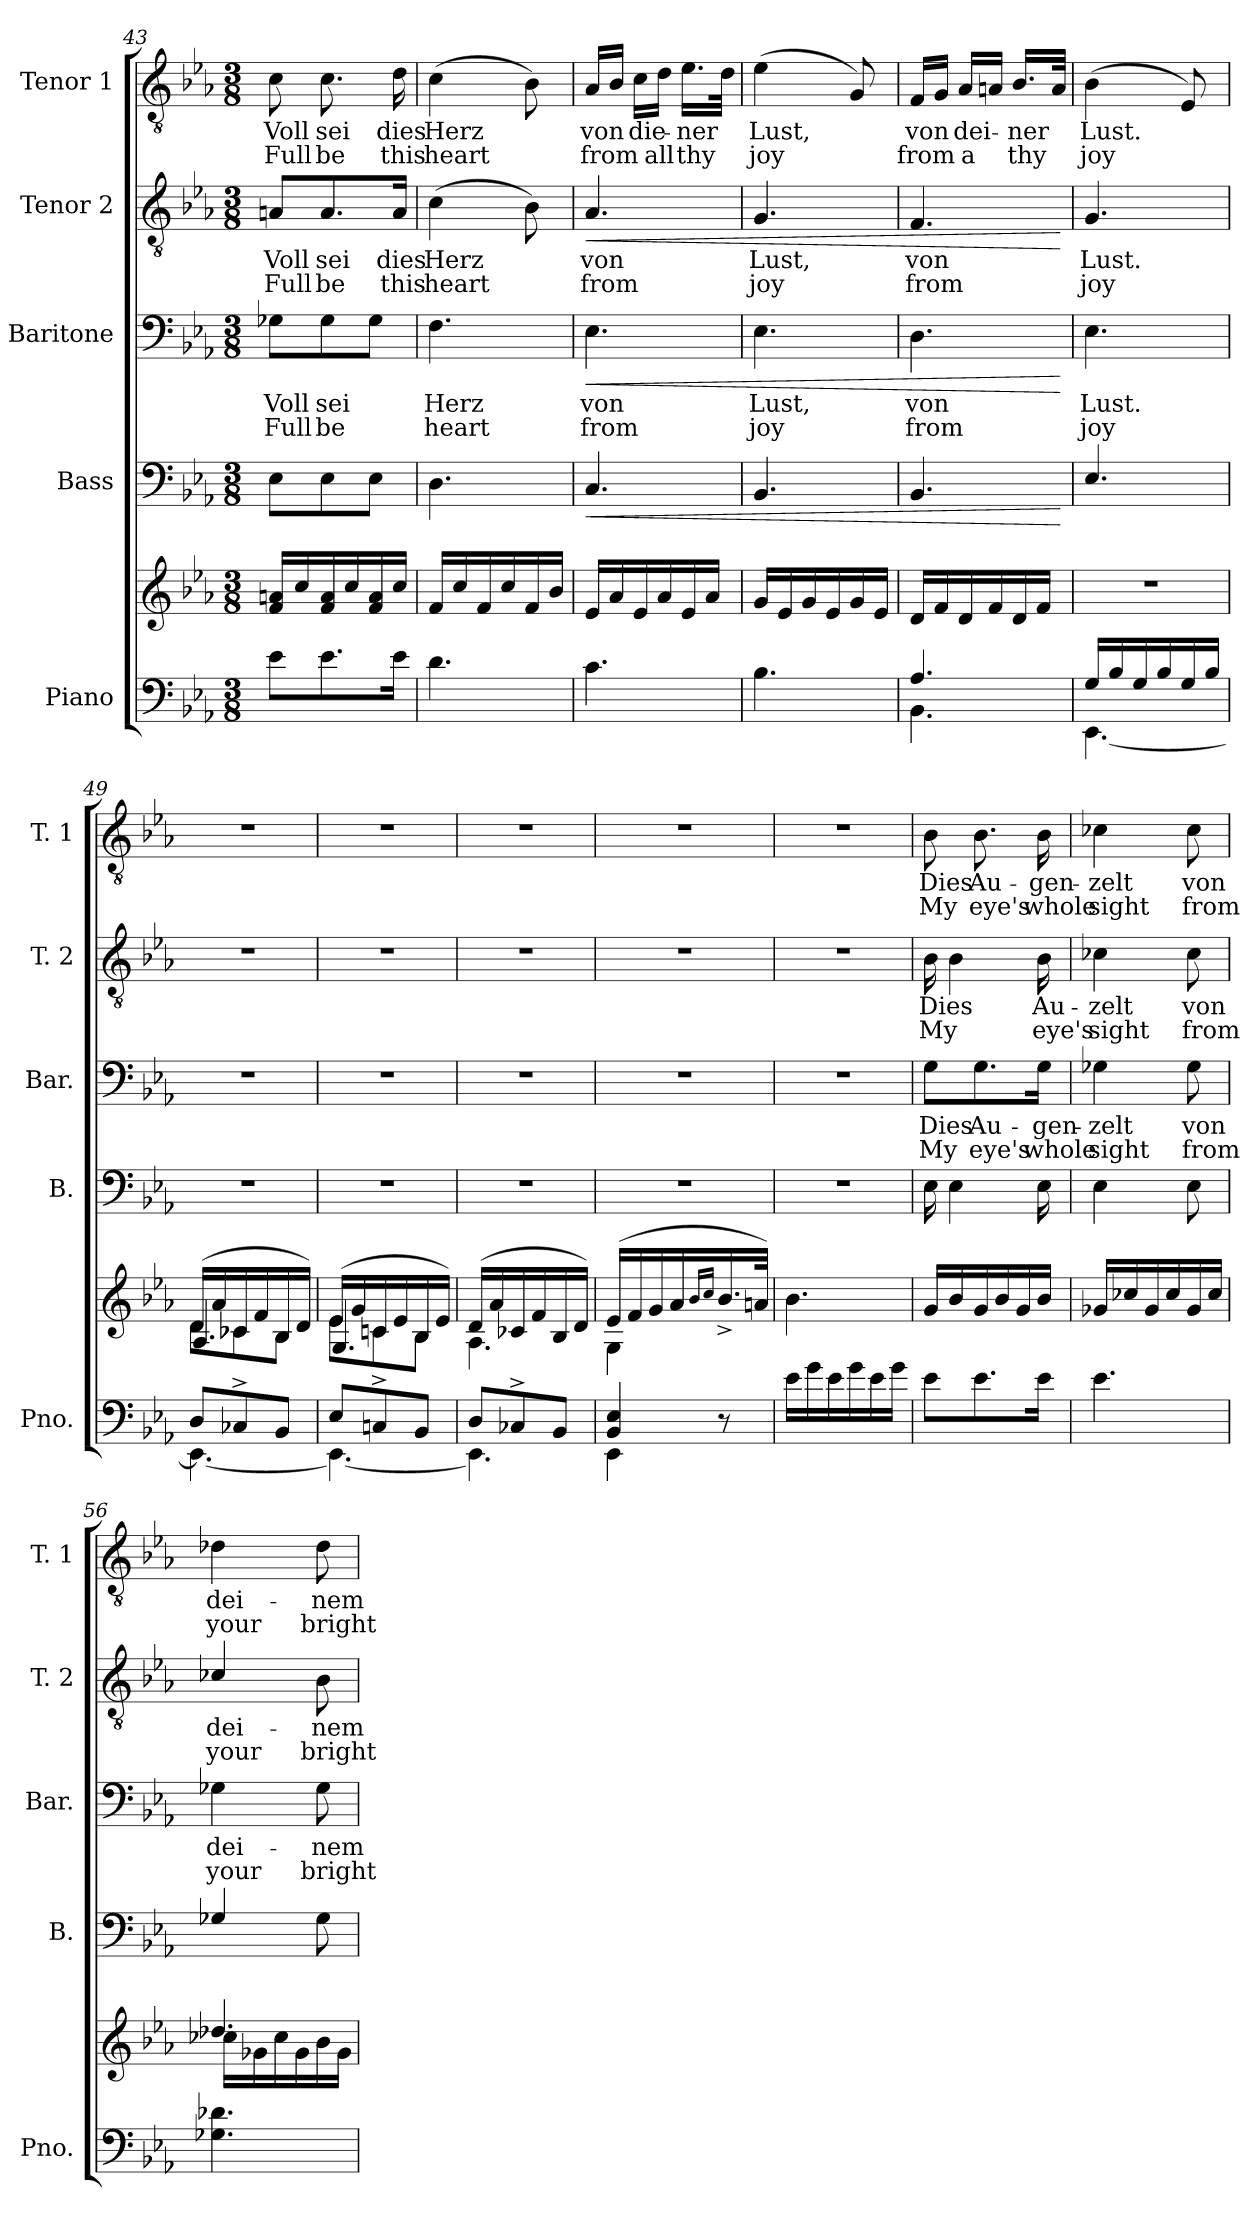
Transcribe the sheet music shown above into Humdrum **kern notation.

**kern	**kern	**kern	**dynam	**kern	**text	**text	**dynam	**kern	**text	**text	**dynam	**kern	**text	**text
*part5	*part5	*part4	*part4	*part3	*part3	*part3	*part3	*part2	*part2	*part2	*part2	*part1	*part1	*part1
*staff6	*staff5	*staff4	*staff4	*staff3	*staff3	*staff3	*staff3	*staff2	*staff2	*staff2	*staff2	*staff1	*staff1	*staff1
*I"Piano	*	*I"Bass	*	*I"Baritone	*	*	*	*I"Tenor 2	*	*	*	*I"Tenor 1	*	*
*I'Pno.	*	*I'B.	*	*I'Bar.	*	*	*	*I'T. 2	*	*	*	*I'T. 1	*	*
*clefF4	*clefG2	*clefF4	*	*clefF4	*	*	*	*clefGv2	*	*	*	*clefGv2	*	*
*k[b-e-a-]	*k[b-e-a-]	*k[b-e-a-]	*	*k[b-e-a-]	*	*	*	*k[b-e-a-]	*	*	*	*k[b-e-a-]	*	*
*M3/8	*M3/8	*M3/8	*	*M3/8	*	*	*	*M3/8	*	*	*	*M3/8	*	*
=43	=43	=43	=43	=43	=43	=43	=43	=43	=43	=43	=43	=43	=43	=43
!	!	!	!	!	!LO:LY:b	!LO:LY:b	!	!	!LO:LY:b	!LO:LY:b	!	!	!LO:LY:b	!LO:LY:b
8e-\L	16f/ 16an/LL	8E-\L	.	8G-X\L	Voll	Full	.	8An/L	Voll	Full	.	8c\	Voll	Full
.	16cc/	.	.	.	.	.	.	.	.	.	.	.	.	.
!	!	!	!	!	!LO:LY:b	!LO:LY:b	!	!	!LO:LY:b	!LO:LY:b	!	!	!LO:LY:b	!LO:LY:b
8.e-\	16f/ 16a/	8E-\	.	8G-\	sei	be	.	8.A/	sei	be	.	8.c\	sei	be
.	16cc/	.	.	.	.	.	.	.	.	.	.	.	.	.
.	16f/ 16a/	8E-\J	.	8G-\J	.	.	.	.	.	.	.	.	.	.
!	!	!	!	!	!	!	!	!	!LO:LY:b	!LO:LY:b	!	!	!LO:LY:b	!LO:LY:b
16e-\Jk	16cc/JJ	.	.	.	.	.	.	16A/Jk	dies	this	.	16d\	dies	this
=44	=44	=44	=44	=44	=44	=44	=44	=44	=44	=44	=44	=44	=44	=44
!	!	!	!	!	!LO:LY:b	!LO:LY:b	!	!	!LO:LY:b	!LO:LY:b	!	!	!LO:LY:b	!LO:LY:b
4.d\	16f/LL	4.D\	.	4.F\	Herz	heart	.	(4c\	Herz	heart	.	(4c\	Herz	heart
.	16cc/	.	.	.	.	.	.	.	.	.	.	.	.	.
.	16f/	.	.	.	.	.	.	.	.	.	.	.	.	.
.	16cc/	.	.	.	.	.	.	.	.	.	.	.	.	.
.	16f/	.	.	.	.	.	.	8B-\)	.	.	.	8B-\)	.	.
.	16b-/JJ	.	.	.	.	.	.	.	.	.	.	.	.	.
=45	=45	=45	=45	=45	=45	=45	=45	=45	=45	=45	=45	=45	=45	=45
!	!	!	!LO:HP:b	!	!LO:LY:b	!LO:LY:b	!LO:HP:b	!	!LO:LY:b	!LO:LY:b	!LO:HP:b	!	!LO:LY:b	!LO:LY:b
4.c\	16e-/LL	4.C/	<	4.E-\	von	from	<	4.A-/	von	from	<	16A-/LL	von	from
.	16a-/	.	.	.	.	.	.	.	.	.	.	16B-/JJ	.	.
!	!	!	!	!	!	!	!	!	!	!	!	!	!LO:LY:b	!
.	16e-/	.	.	.	.	.	.	.	.	.	.	16c\LL	die-	.
!	!	!	!	!	!	!	!	!	!	!	!	!	!	!LO:LY:b
.	16a-/	.	.	.	.	.	.	.	.	.	.	16d\JJ	.	all
!	!	!	!	!	!	!	!	!	!	!	!	!	!LO:LY:b	!LO:LY:b
.	16e-/	.	.	.	.	.	.	.	.	.	.	16.e-\LL	-ner	thy
.	16a-/JJ	.	.	.	.	.	.	.	.	.	.	.	.	.
.	.	.	.	.	.	.	.	.	.	.	.	32d\JJk	.	.
=46	=46	=46	=46	=46	=46	=46	=46	=46	=46	=46	=46	=46	=46	=46
!	!	!	!	!	!LO:LY:b	!LO:LY:b	!	!	!LO:LY:b	!LO:LY:b	!	!	!LO:LY:b	!LO:LY:b
4.B-\	16g/LL	4.BB-/	.	4.E-\	Lust,	joy	.	4.G/	Lust,	joy	.	(4e-\	Lust,	joy
.	16e-/	.	.	.	.	.	.	.	.	.	.	.	.	.
.	16g/	.	.	.	.	.	.	.	.	.	.	.	.	.
.	16e-/	.	.	.	.	.	.	.	.	.	.	.	.	.
.	16g/	.	.	.	.	.	.	.	.	.	.	8G/)	.	.
.	16e-/JJ	.	.	.	.	.	.	.	.	.	.	.	.	.
!!LO:LB:g=z
=47	=47	=47	=47	=47	=47	=47	=47	=47	=47	=47	=47	=47	=47	=47
*^	*	*	*	*	*	*	*	*	*	*	*	*	*	*
!	!	!	!	!	!	!LO:LY:b	!LO:LY:b	!	!	!LO:LY:b	!LO:LY:b	!	!	!LO:LY:b	!LO:LY:b
4.A-/	4.BB-\	16d/LL	4.BB-/	.	4.D\	von	from	.	4.F/	von	from	.	16F/LL	von	from
.	.	16f/	.	.	.	.	.	.	.	.	.	.	16G/JJ	.	.
!	!	!	!	!	!	!	!	!	!	!	!	!	!	!LO:LY:b	!LO:LY:b
.	.	16d/	.	.	.	.	.	.	.	.	.	.	16A-/LL	dei-	a
.	.	16f/	.	.	.	.	.	.	.	.	.	.	16An/JJ	.	.
!	!	!	!	!	!	!	!	!	!	!	!	!	!	!LO:LY:b	!LO:LY:b
.	.	16d/	.	.	.	.	.	.	.	.	.	.	16.B-/LL	-ner	thy
.	.	16f/JJ	.	.	.	.	.	.	.	.	.	.	.	.	.
.	.	.	.	.	.	.	.	.	.	.	.	.	32A/JJk	.	.
*v	*v	*	*	*	*	*	*	*	*	*	*	*	*	*	*
.	.	.	[	.	.	.	[	.	.	.	[	.	.	.
=48	=48	=48	=48	=48	=48	=48	=48	=48	=48	=48	=48	=48	=48	=48
*^	*	*	*	*	*	*	*	*	*	*	*	*	*	*
!	!	!	!	!	!	!LO:LY:b	!LO:LY:b	!	!	!LO:LY:b	!LO:LY:b	!	!	!LO:LY:b	!LO:LY:b
16G/LL	[<4.EE-\	4.r	4.E-/	.	4.E-\	Lust.	joy	.	4.G/	Lust.	joy	.	(4B-\	Lust.	joy
16B-/	.	.	.	.	.	.	.	.	.	.	.	.	.	.	.
16G/	.	.	.	.	.	.	.	.	.	.	.	.	.	.	.
16B-/	.	.	.	.	.	.	.	.	.	.	.	.	.	.	.
16G/	.	.	.	.	.	.	.	.	.	.	.	.	8E-/)	.	.
16B-/JJ	.	.	.	.	.	.	.	.	.	.	.	.	.	.	.
=49	=49	=49	=49	=49	=49	=49	=49	=49	=49	=49	=49	=49	=49	=49	=49
*	*	*^	*	*	*	*	*	*	*	*	*	*	*	*	*
*	*	*	*^	*	*	*	*	*	*	*	*	*	*	*	*	*
8D/L	4.EE-\_	(16d/LL	8d\L	4.A-/	4.r	.	4.r	.	.	.	4.r	.	.	.	4.r	.	.
.	.	16a-/	.	.	.	.	.	.	.	.	.	.	.	.	.	.	.
8C-X^/	.	16c-X/	8c-\	.	.	.	.	.	.	.	.	.	.	.	.	.	.
.	.	16f/	.	.	.	.	.	.	.	.	.	.	.	.	.	.	.
8BB-/J	.	16B-/	8B-\J	.	.	.	.	.	.	.	.	.	.	.	.	.	.
.	.	16d/JJ)	.	.	.	.	.	.	.	.	.	.	.	.	.	.	.
=50	=50	=50	=50	=50	=50	=50	=50	=50	=50	=50	=50	=50	=50	=50	=50	=50	=50
8E-/L	4.EE-\_	(16e-/LL	8e-\L	4.G/	4.r	.	4.r	.	.	.	4.r	.	.	.	4.r	.	.
.	.	16g/	.	.	.	.	.	.	.	.	.	.	.	.	.	.	.
8Cn^/	.	16cn/	8c\	.	.	.	.	.	.	.	.	.	.	.	.	.	.
.	.	16e-/	.	.	.	.	.	.	.	.	.	.	.	.	.	.	.
8BB-/J	.	16B-/	8B-\J	.	.	.	.	.	.	.	.	.	.	.	.	.	.
.	.	16e-/JJ)	.	.	.	.	.	.	.	.	.	.	.	.	.	.	.
*	*	*	*v	*v	*	*	*	*	*	*	*	*	*	*	*	*	*
=51	=51	=51	=51	=51	=51	=51	=51	=51	=51	=51	=51	=51	=51	=51	=51	=51
8D/L	4.EE-\]	(16d/LL	4.A-\	4.r	.	4.r	.	.	.	4.r	.	.	.	4.r	.	.
.	.	16a-/	.	.	.	.	.	.	.	.	.	.	.	.	.	.
8C-X^/	.	16c-X/	.	.	.	.	.	.	.	.	.	.	.	.	.	.
.	.	16f/	.	.	.	.	.	.	.	.	.	.	.	.	.	.
8BB-/J	.	16B-/	.	.	.	.	.	.	.	.	.	.	.	.	.	.
.	.	16d/JJ)	.	.	.	.	.	.	.	.	.	.	.	.	.	.
=52	=52	=52	=52	=52	=52	=52	=52	=52	=52	=52	=52	=52	=52	=52	=52	=52
4BB-/ 4E-/	4EE-\	(16e-/LL	4G\	4.r	.	4.r	.	.	.	4.r	.	.	.	4.r	.	.
.	.	16f/	.	.	.	.	.	.	.	.	.	.	.	.	.	.
.	.	16g/	.	.	.	.	.	.	.	.	.	.	.	.	.	.
.	.	16a-/	.	.	.	.	.	.	.	.	.	.	.	.	.	.
.	.	16qb-/LL	.	.	.	.	.	.	.	.	.	.	.	.	.	.
.	.	16qcc/JJ	.	.	.	.	.	.	.	.	.	.	.	.	.	.
8r	8ryy	16.b-^/	16ryy	.	.	.	.	.	.	.	.	.	.	.	.	.
.	.	.	16ryy	.	.	.	.	.	.	.	.	.	.	.	.	.
.	.	32an/JJk)	.	.	.	.	.	.	.	.	.	.	.	.	.	.
*v	*v	*	*	*	*	*	*	*	*	*	*	*	*	*	*	*
*	*v	*v	*	*	*	*	*	*	*	*	*	*	*	*	*
!!LO:PB:g=z
=53	=53	=53	=53	=53	=53	=53	=53	=53	=53	=53	=53	=53	=53	=53
16e-\LL	4.b-\	4.r	.	4.r	.	.	.	4.r	.	.	.	4.r	.	.
16g\	.	.	.	.	.	.	.	.	.	.	.	.	.	.
16e-\	.	.	.	.	.	.	.	.	.	.	.	.	.	.
16g\	.	.	.	.	.	.	.	.	.	.	.	.	.	.
16e-\	.	.	.	.	.	.	.	.	.	.	.	.	.	.
16g\JJ	.	.	.	.	.	.	.	.	.	.	.	.	.	.
=54	=54	=54	=54	=54	=54	=54	=54	=54	=54	=54	=54	=54	=54	=54
!	!	!	!	!	!LO:LY:b	!LO:LY:b	!	!	!LO:LY:b	!LO:LY:b	!	!	!LO:LY:b	!LO:LY:b
8e-\L	16g/LL	16E-\	.	8G\L	Dies	My	.	16B-\	Dies	My	.	8B-\	Dies	My
.	16b-/	4E-\	.	.	.	.	.	4B-\	.	.	.	.	.	.
!	!	!	!	!	!LO:LY:b	!LO:LY:b	!	!	!	!	!	!	!LO:LY:b	!LO:LY:b
8.e-\	16g/	.	.	8.G\	Au-	eye's	.	.	.	.	.	8.B-\	Au-	eye's
.	16b-/	.	.	.	.	.	.	.	.	.	.	.	.	.
.	16g/	.	.	.	.	.	.	.	.	.	.	.	.	.
!	!	!	!	!	!LO:LY:b	!LO:LY:b	!	!	!LO:LY:b	!LO:LY:b	!	!	!LO:LY:b	!LO:LY:b
16e-\Jk	16b-/JJ	16E-\	.	16G\Jk	-gen-	whole	.	16B-\	Au-	eye's	.	16B-\	-gen-	whole
=55	=55	=55	=55	=55	=55	=55	=55	=55	=55	=55	=55	=55	=55	=55
!	!	!	!	!	!LO:LY:b	!LO:LY:b	!	!	!LO:LY:b	!LO:LY:b	!	!	!LO:LY:b	!LO:LY:b
4.e-\	16g-X/LL	4E-\	.	4G-X\	-zelt	sight	.	4c-X\	-zelt	sight	.	4c-X\	-zelt	sight
.	16cc-X/	.	.	.	.	.	.	.	.	.	.	.	.	.
.	16g-/	.	.	.	.	.	.	.	.	.	.	.	.	.
.	16cc-/	.	.	.	.	.	.	.	.	.	.	.	.	.
!	!	!	!	!	!LO:LY:b	!LO:LY:b	!	!	!LO:LY:b	!LO:LY:b	!	!	!LO:LY:b	!LO:LY:b
.	16g-/	8E-\	.	8G-\	von	from	.	8c-\	von	from	.	8c-\	von	from
.	16cc-/JJ	.	.	.	.	.	.	.	.	.	.	.	.	.
=56	=56	=56	=56	=56	=56	=56	=56	=56	=56	=56	=56	=56	=56	=56
*	*^	*	*	*	*	*	*	*	*	*	*	*	*	*
!	!	!	!	!	!	!LO:LY:b	!LO:LY:b	!	!	!LO:LY:b	!LO:LY:b	!	!	!LO:LY:b	!LO:LY:b
4.G-X\ 4.d-X\	4.dd-X/	16cc-X\LL	4G-X/	.	4G-X\	dei-	your	.	4c-X/	dei-	your	.	4d-X\	dei-	your
.	.	16g-X\	.	.	.	.	.	.	.	.	.	.	.	.	.
.	.	16cc-\	.	.	.	.	.	.	.	.	.	.	.	.	.
.	.	16g-\	.	.	.	.	.	.	.	.	.	.	.	.	.
!	!	!	!	!	!	!LO:LY:b	!LO:LY:b	!	!	!LO:LY:b	!LO:LY:b	!	!	!LO:LY:b	!LO:LY:b
.	.	16b-\	8G-\	.	8G-\	-nem	bright	.	8B-\	-nem	bright	.	8d-\	-nem	bright
.	.	16g-\JJ	.	.	.	.	.	.	.	.	.	.	.	.	.
*	*v	*v	*	*	*	*	*	*	*	*	*	*	*	*	*
=	=	=	=	=	=	=	=	=	=	=	=	=	=	=
*-	*-	*-	*-	*-	*-	*-	*-	*-	*-	*-	*-	*-	*-	*-
